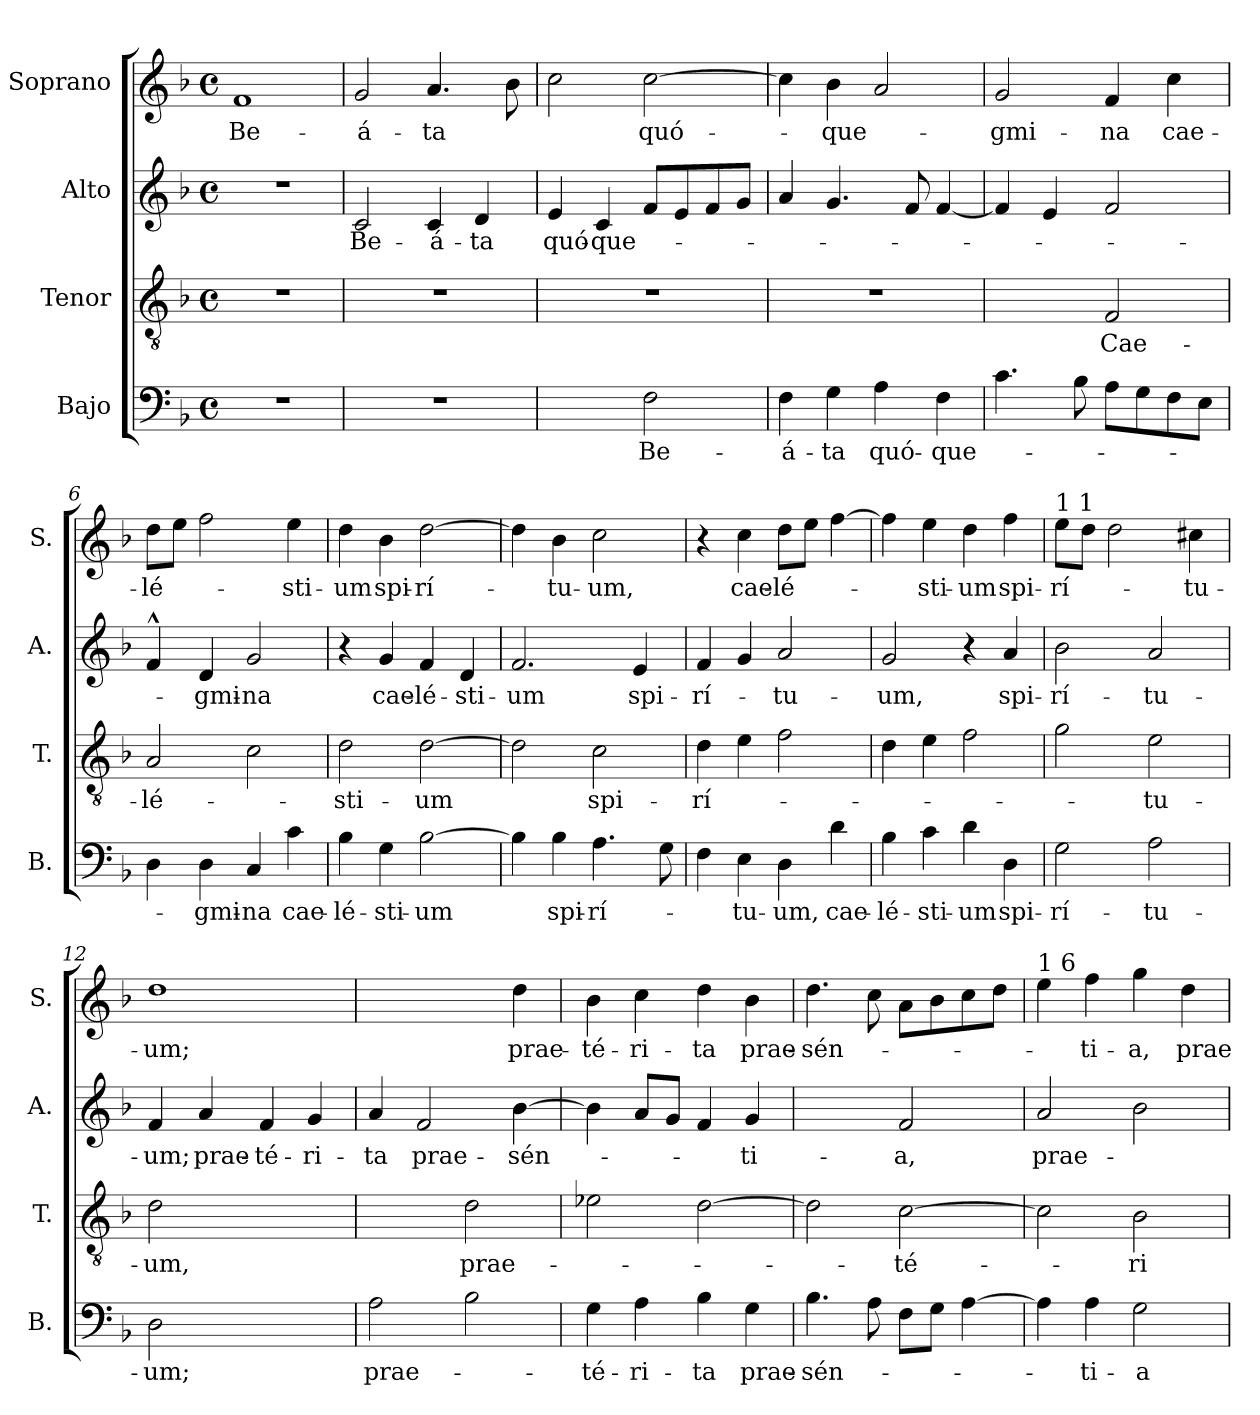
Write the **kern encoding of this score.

**kern	**text	**kern	**text	**kern	**text	**kern	**text
*part4	*part4	*part3	*part3	*part2	*part2	*part1	*part1
*staff4	*staff4	*staff3	*staff3	*staff2	*staff2	*staff1	*staff1
*I"Bajo	*	*I"Tenor	*	*I"Alto	*	*I"Soprano	*
*I'B.	*	*I'T.	*	*I'A.	*	*I'S.	*
*clefF4	*	*clefGv2	*	*clefG2	*	*clefG2	*
*k[b-]	*	*k[b-]	*	*k[b-]	*	*k[b-]	*
*F:	*	*F:	*	*F:	*	*F:	*
*M4/4	*	*M4/4	*	*M4/4	*	*M4/4	*
*met(c)	*	*met(c)	*	*met(c)	*	*met(c)	*
=1	=1	=1	=1	=1	=1	=1	=1
!	!	!	!	!	!	!	!LO:LY:b
1r	.	1r	.	1r	.	1f	Be-
=2	=2	=2	=2	=2	=2	=2	=2
!	!	!	!	!	!LO:LY:b	!	!LO:LY:b
1r	.	1r	.	2c/	Be-	2g/	-á-
!	!	!	!	!	!LO:LY:b	!	!LO:LY:b
.	.	.	.	4c/	-á-	4.a/	-ta
!	!	!	!	!	!LO:LY:b	!	!
.	.	.	.	4d/	-ta	.	.
.	.	.	.	.	.	8b-\	.
=3	=3	=3	=3	=3	=3	=3	=3
!	!	!	!	!	!LO:LY:b	!	!
2ryy	.	1r	.	4e/	quó-	2cc\	.
!	!	!	!	!	!LO:LY:b:rj	!	!
.	.	.	.	4c/	-que-	.	.
!	!LO:LY:b	!	!	!	!	!	!LO:LY:b
2F\	Be-	.	.	8f</L	.	[>2cc\	quó-
.	.	.	.	8e/	.	.	.
.	.	.	.	8f/	.	.	.
.	.	.	.	8g/J	.	.	.
=4	=4	=4	=4	=4	=4	=4	=4
!	!LO:LY:b	!	!	!	!	!	!
4F\	-á-	1r	.	4a/	.	4cc\]	.
!	!LO:LY:b	!	!	!	!	!	!LO:LY:b
4G\	-ta	.	.	4.g/	.	4b-\	-que-
!	!LO:LY:b	!	!	!	!	!	!
4A\	quó-	.	.	.	.	2a</	.
.	.	.	.	8f/	.	.	.
!	!LO:LY:b	!	!	!	!	!	!
4F\	-que-	.	.	[<4f/	.	.	.
=5	=5	=5	=5	=5	=5	=5	=5
!	!	!	!	!	!	!	!LO:LY:b
4.c>\	.	2ryy	.	4f/]	.	2g/	-gmi-
.	.	.	.	4e/	.	.	.
8B-\	.	.	.	.	.	.	.
!	!	!	!LO:LY:b	!	!	!	!LO:LY:b
8A\L	.	2F/	Cae-	2f/	.	4f/	-na
8G\	.	.	.	.	.	.	.
!	!	!	!	!	!	!	!LO:LY:b
8F\	.	.	.	.	.	4cc\	cae-
8E\J	.	.	.	.	.	.	.
!!LO:LB:g=z
=6	=6	=6	=6	=6	=6	=6	=6
!	!	!	!LO:LY:b	!	!	!	!LO:LY:b
4D\	.	2A/	-lé-	4f^^</	.	8dd\L	-lé-
.	.	.	.	.	.	8ee\J	.
!	!LO:LY:b	!	!	!	!LO:LY:b	!	!
4D\	-gmi-	.	.	4d/	-gmi-	2ff\	.
!	!LO:LY:b	!	!	!	!LO:LY:b	!	!
4C/	-na	2c\	.	2g/	-na	.	.
!	!LO:LY:b	!	!	!	!	!	!LO:LY:b
4c\	cae-	.	.	.	.	4ee\	-sti-
=7	=7	=7	=7	=7	=7	=7	=7
!	!LO:LY:b	!	!LO:LY:b	!	!	!	!LO:LY:b
4B-\	-lé-	2d\	-sti-	4r	.	4dd\	-um
!	!LO:LY:b	!	!	!	!LO:LY:b	!	!LO:LY:b
4G\	-sti-	.	.	4g/	cae-	4b-\	spi-
!	!LO:LY:b	!	!LO:LY:b	!	!LO:LY:b	!	!LO:LY:b
[>2B-\	-um	[>2d\	-um	4f/	-lé-	[>2dd\	-rí-
!	!	!	!	!	!LO:LY:b	!	!
.	.	.	.	4d/	-sti-	.	.
=8	=8	=8	=8	=8	=8	=8	=8
!	!	!	!	!	!LO:LY:b	!	!
4B-\]	.	2d\]	.	2.f/	-um	4dd\]	.
!	!LO:LY:b	!	!	!	!	!	!LO:LY:b
4B-\	spi-	.	.	.	.	4b-\	-tu-
!	!LO:LY:b	!	!LO:LY:b	!	!	!	!LO:LY:b
4.A\	-rí-	2c\	spi-	.	.	2cc\	-um,
!	!	!	!	!	!LO:LY:b	!	!
.	.	.	.	4e/	spi-	.	.
8G\	.	.	.	.	.	.	.
=9	=9	=9	=9	=9	=9	=9	=9
!	!	!	!LO:LY:b	!	!LO:LY:b	!	!
4F\	.	4d\	-rí-	4f/	-rí-	4r	.
!	!LO:LY:b	!	!	!	!	!	!LO:LY:b
4E\	-tu-	4e\	.	4g/	.	4cc\	cae-
!	!LO:LY:b	!	!	!	!LO:LY:b	!	!LO:LY:b
4D\	-um,	2f\	.	2a/	-tu-	8dd\L	-lé-
.	.	.	.	.	.	8ee\J	.
!	!LO:LY:b	!	!	!	!	!	!
4d\	cae-	.	.	.	.	[>4ff\	.
=10	=10	=10	=10	=10	=10	=10	=10
!	!LO:LY:b	!	!	!	!LO:LY:b	!	!
4B-\	-lé-	4d\	.	2g/	-um,	4ff\]	.
!	!LO:LY:b	!	!	!	!	!	!LO:LY:b
4c\	-sti-	4e\	.	.	.	4ee\	-sti-
!	!LO:LY:b	!	!	!	!	!	!LO:LY:b
4d\	-um	2f\	.	4r	.	4dd\	-um
!	!LO:LY:b	!	!	!	!LO:LY:b	!	!LO:LY:b
4D\	spi-	.	.	4a/	spi-	4ff\	spi-
!!LO:PB:g=z
=11	=11	=11	=11	=11	=11	=11	=11
!	!	!	!	!	!	!LO:TX:a:t=1 1	!
!	!LO:LY:b	!	!	!	!LO:LY:b	!	!LO:LY:b
2G\	-rí-	2g\	.	2b-\	-rí-	8ee\L	-rí-
.	.	.	.	.	.	8dd\J	.
.	.	.	.	.	.	2dd\	.
!	!LO:LY:b	!	!LO:LY:b	!	!LO:LY:b	!	!
2A\	-tu-	2e\	-tu-	2a/	-tu-	.	.
!	!	!	!	!	!	!	!LO:LY:b
.	.	.	.	.	.	4cc#X\	-tu-
=12	=12	=12	=12	=12	=12	=12	=12
!	!LO:LY:b	!	!LO:LY:b	!	!LO:LY:b	!	!LO:LY:b
2D\	-um;	2d\	-um,	4f/	-um;	1dd	-um;
!	!	!	!	!	!LO:LY:b	!	!
.	.	.	.	4a/	prae-	.	.
!	!	!	!	!	!LO:LY:b	!	!
2ryy	.	2ryy	.	4f/	-té-	.	.
!	!	!	!	!	!LO:LY:b	!	!
.	.	.	.	4g/	-ri-	.	.
=13	=13	=13	=13	=13	=13	=13	=13
!	!LO:LY:b	!	!	!	!LO:LY:b	!	!
2A\	prae-	2ryy	.	4a/	-ta	2.ryy	.
!	!	!	!	!	!LO:LY:b	!	!
.	.	.	.	2f/	prae-	.	.
!	!	!	!LO:LY:b	!	!	!	!
2B-\	.	2d\	prae-	.	.	.	.
!	!	!	!	!	!LO:LY:b	!	!LO:LY:b
.	.	.	.	[>4b-\	-sén-	4dd\	prae-
=14	=14	=14	=14	=14	=14	=14	=14
!	!LO:LY:b	!	!	!	!	!	!LO:LY:b
4G\	-té-	2e-X\	.	4b-\]	.	4b-\	-té-
!	!LO:LY:b	!	!	!	!	!	!LO:LY:b
4A\	-ri-	.	.	8a/L	.	4cc\	-ri-
.	.	.	.	8g/J	.	.	.
!	!LO:LY:b	!	!	!	!	!	!LO:LY:b
4B-\	-ta	[>2d\	.	4f/	.	4dd\	-ta
!	!LO:LY:b	!	!	!	!LO:LY:b	!	!LO:LY:b
4G\	prae-	.	.	4g/	-ti-	4b-\	prae-
=15	=15	=15	=15	=15	=15	=15	=15
!	!LO:LY:b	!	!	!	!	!	!LO:LY:b
4.B-\	-sén-	2d\]	.	2ryy	.	4.dd\	-sén-
8A\	.	.	.	.	.	8cc\	.
!	!	!	!LO:LY:b	!	!LO:LY:b	!	!
8F\L	.	[<2c\	-té-	2f/	-a,	8a\L	.
8G\J	.	.	.	.	.	8b-\	.
[<4A\	.	.	.	.	.	8cc\	.
.	.	.	.	.	.	8dd\J	.
!!LO:LB:g=z
=16	=16	=16	=16	=16	=16	=16	=16
!	!	!	!	!	!	!LO:TX:a:t=1 6	!
!	!	!	!	!	!LO:LY:b	!	!
4A\]	.	2c\]	.	2a/	prae-	4ee\	.
!	!LO:LY:b	!	!	!	!	!	!LO:LY:b
4A\	-ti-	.	.	.	.	4ff\	-ti-
!	!LO:LY:b	!	!LO:LY:b	!	!	!	!LO:LY:b
2G\	-a	2B-\	-ri-	2b-\	.	4gg\	-a,
!	!	!	!	!	!	!	!LO:LY:b
.	.	.	.	.	.	4dd\	prae-
=	=	=	=	=	=	=	=
*-	*-	*-	*-	*-	*-	*-	*-
